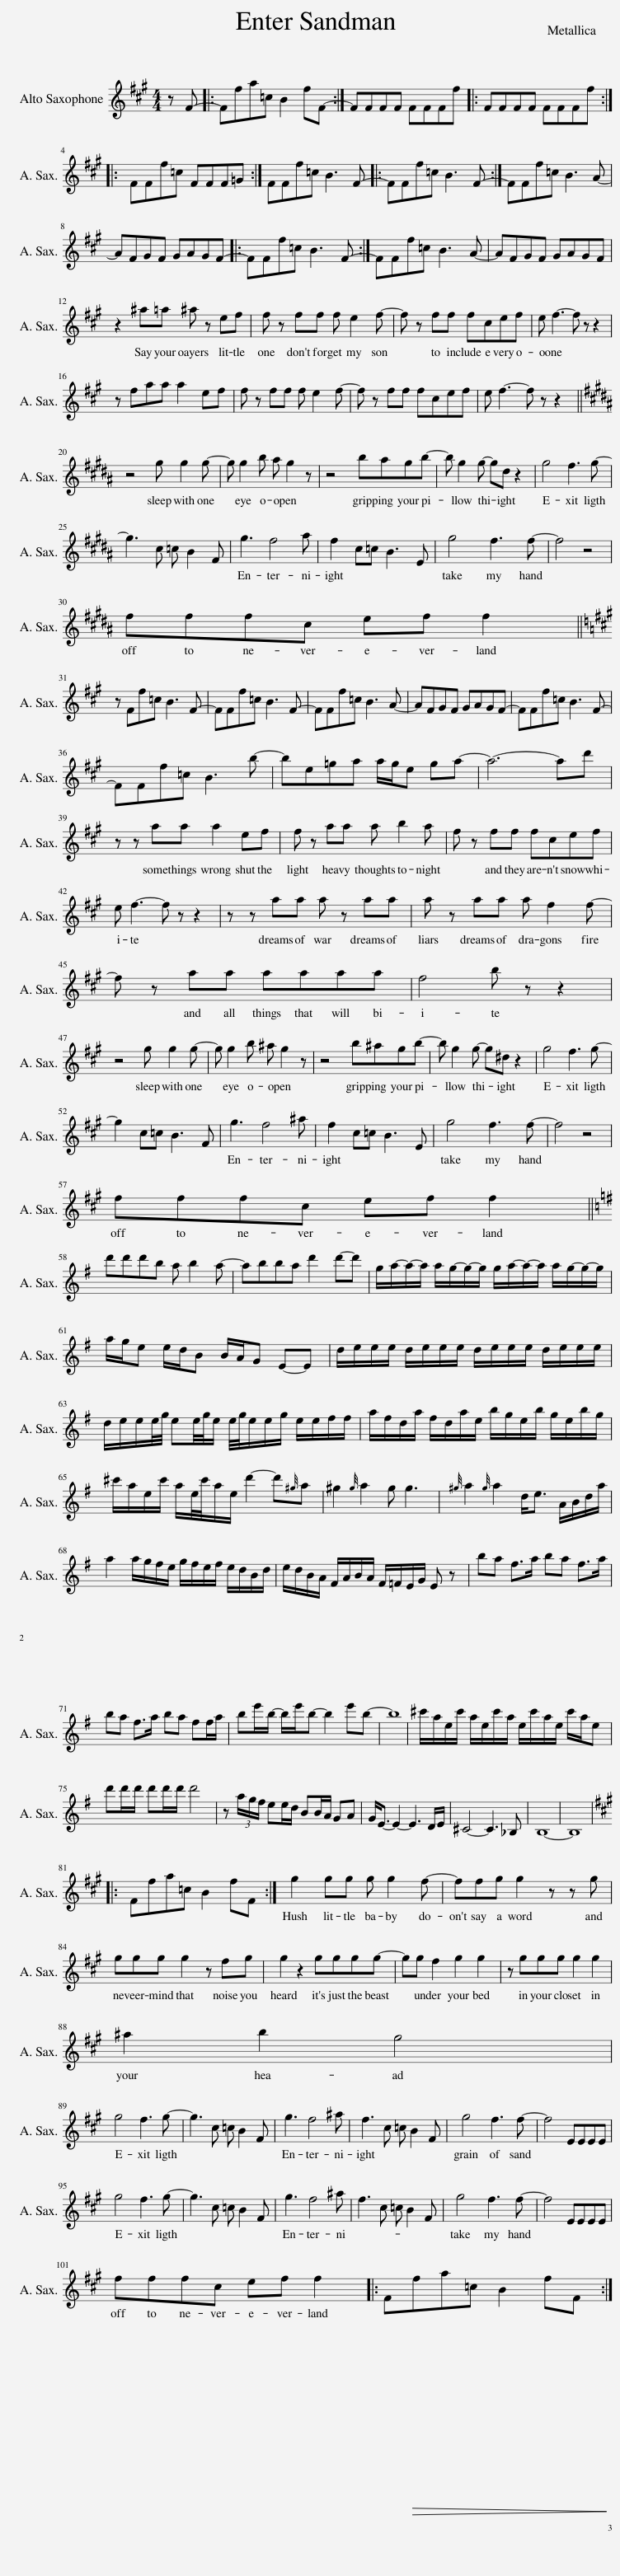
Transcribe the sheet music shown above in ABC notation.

X:1
L:1/8
M:4/4
I:linebreak $
K:none
V:1 treble transpose=-9
V:1
[K:A] z F- |: Ffa=c B2 fF- :| FFFF FFFf |: FFFF FFFf ::$ FFf=c FFF=G :| %5
 FFf=c B3 F- |: FFf=c B3 F- :| FFf=c B3 A- |$ AFGF GAGF- |: FFf=c B3 F- :| %10
 FFf=c B3 A- | AFGF GAGF |$ z2 ^a=a ^a z ef | f z ff f e2 f- | f z ff fcef | %15
 e f3- f z z2 |$ z faa a2 ef | f z ff f e2 f- | f z ff fcef | e f3- f z z2 ||$ %20
[K:B] z4 g g2 g- | g g2 b a g2 z | z4 bagb- | b g2 g- gd z2 | g4 f3 g- |$ %25
 g3 c =c B2 F | g3 f4 a | f2 c=c B3 E | g4 f3 f- | f4 z4 |$ %30
 fffc ef f2 ||$[K:A] z Ff=c B3 F- | FFf=c B3 F- | FFf=c B3 A- | AFGF GAGF- | %35
 FFf=c B3 F- |$ FFf=c B3 b- | be=ga a/g/e ga- | a6- ad' |$ z z aa a2 ef | %40
 f z aa a b2 a | f z ff fcef |$ e f3- f z z2 | z z aa a z aa | a z aa a f2 f- |$ %45
 f z aa aaaa | f4 b z z2 |$ z4 g g2 g- | g g2 b ^a g2 z | z4 b^agb- | %50
 b g2 g- g^d z2 | g4 f3 g- |$ g2 c=c B3 F | g3 f4 ^a | f2 c=c B3 E | %55
 g4 f3 f- | f4 z4 |$ fffc ef f2 ||$[K:G] d'd'd'b a b2 a- | abba d'2 d'-d' | %60
 g/a/-a/-a/ a/g/-g/-g/ g/a/-a/-a/ a/g/-g/-g/ |$ a/g/e e/d/B B/A/G E-E | d/e/e/e/ d/e/e/e/ d/e/e/e/ d/e/e/e/ |$ d/e/e/e/4g/4 ee/4g/4e/ e/4g/4e/e/g/ e/e/f/f/ | a/f/d/a/ f/d/a/e/ b/g/e/b/ g/e/b/g/ |$ %65
 ^c'/a/e/c'/ a/e/4c'/4a/e/ d'2- d'{^g}a | ^g2{g} a2 g g3 |{^g} a2{g} a2 d<e A/B/d/a/ |$ a2 a/g/f/e/ g/f/e/f/ e/d/B/d/ | e/d/B/A/ F/A/B/A/ F/=F/E/G/ E z | %70
 ba f>a ba f>a |$ ba f>a ba ff/a/ | be'/b/- b/e'/b- b2 e'b- | b8 | ^c'/a/e/c'/ a/e/c'/a/ e/c'/a/e/ c'/a/e |$ %75
 d'd'/d'/ d'd'/d'/ d'4 | z (3a/g/f/ ee/d/ BB/A/ GA | G<E- E2- E3 D/E/ | ^C4- C3 _B, | B,8- | %80
 B,8 |:$[K:A] Ffa=c B2 fF :| g2 gg g g2 f- | ffg g2 z z g |$ ggg g2 z fg | %85
 g2 z2 gggg- | gg f2 g2 g2 | z ggg g2 g2 |$ ^a2 b2 g4 |$ g4 f3 g- | %90
 g3 c =c B2 F | g3 f4 ^a | f3 c =c B2 F | g4 f3 f- | f4 EEEE |$ %95
 g4 f3 g- | g3 c =c B2 F | g3 f4 ^a | f3 c =c B2 F | g4 f3 f- | %100
 f4 EEEE |$ fffc ef f2 |: F!>(!fa=c B2 fF!>)! :| %103
